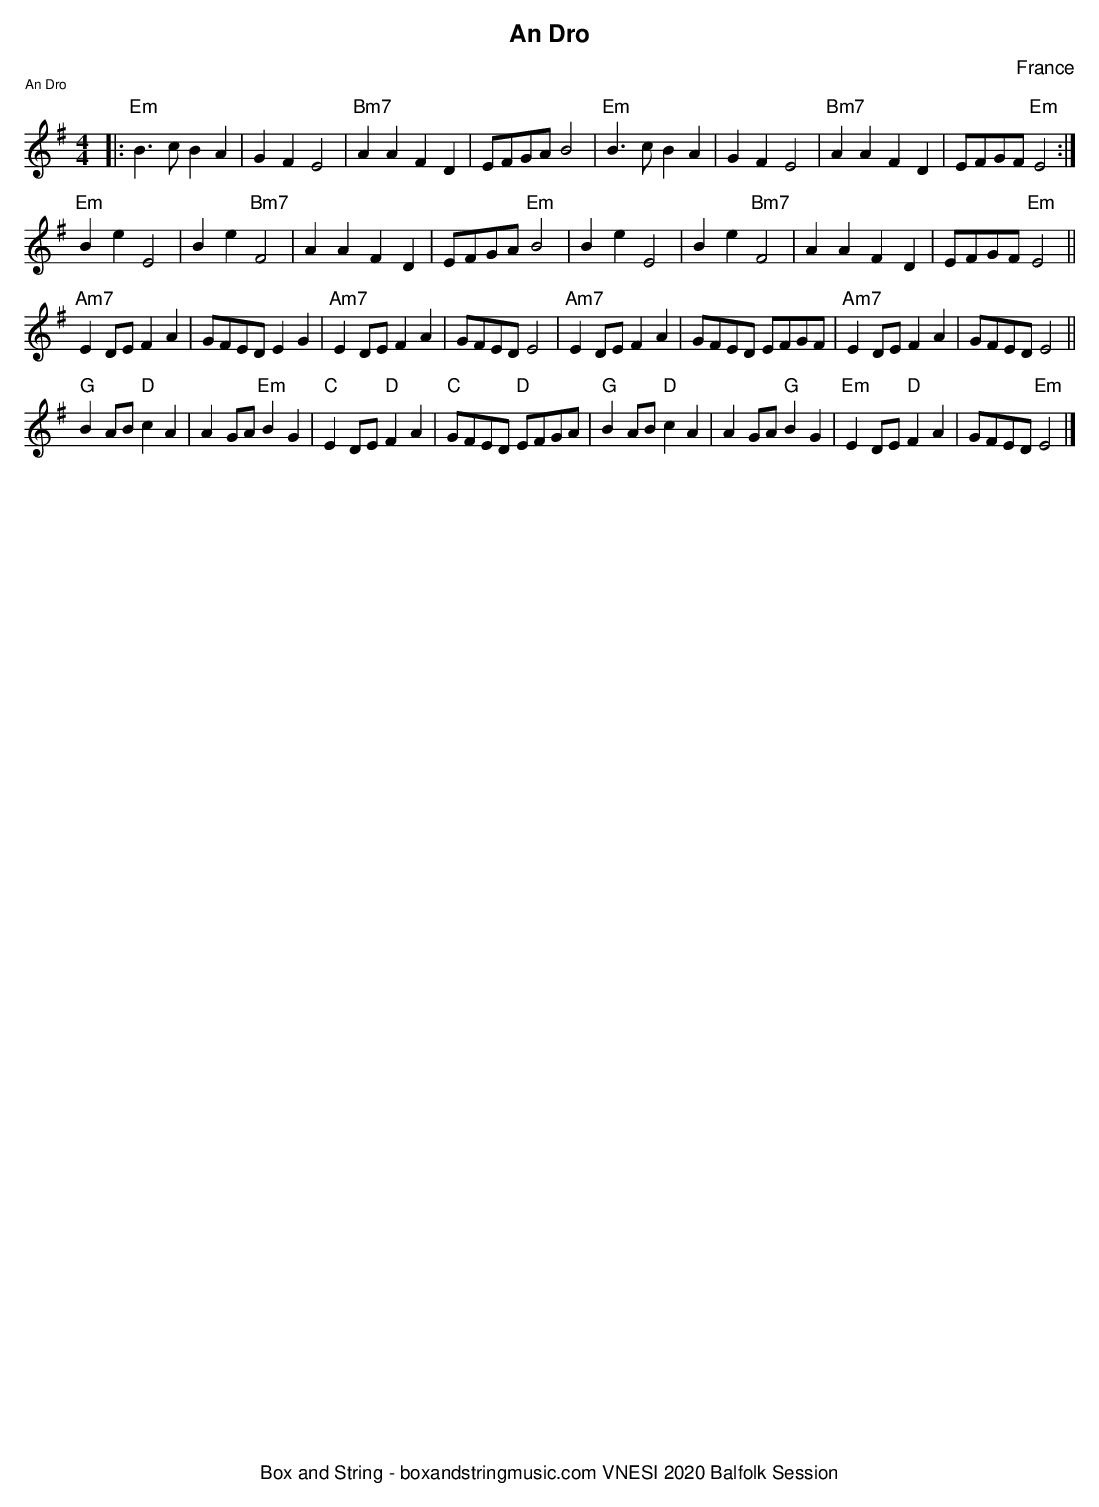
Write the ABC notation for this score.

X:1
T:An Dro
O:France
M:4/4
K:Em
%%text An Dro
|:"Em"B3c B2A2| G2F2 E4|"Bm7" A2A2 F2D2| EFGA B4|"Em"B3c B2A2| G2F2 E4|"Bm7" A2A2 F2D2| EFGF "Em"E4:|
"Em"B2e2 E4| B2e2"Bm7" F4| A2A2 F2D2|EFGA "Em" B4|B2e2 E4| B2e2"Bm7" F4| A2A2 F2D2| EFGF "Em"E4||
"Am7"E2DE F2A2| GFED E2G2| "Am7"E2DE F2A2 | GFED E4|"Am7"E2DE F2A2| GFED EFGF|"Am7" E2DE F2A2| GFED E4||
"G"B2AB"D" c2A2| A2GA"Em" B2G2|"C" E2DE"D" F2A2|"C"GFED "D" EFGA|"G"B2AB"D" c2A2| A2GA"G" B2G2|"Em" E2DE"D" F2A2| GFED"Em" E4|]
